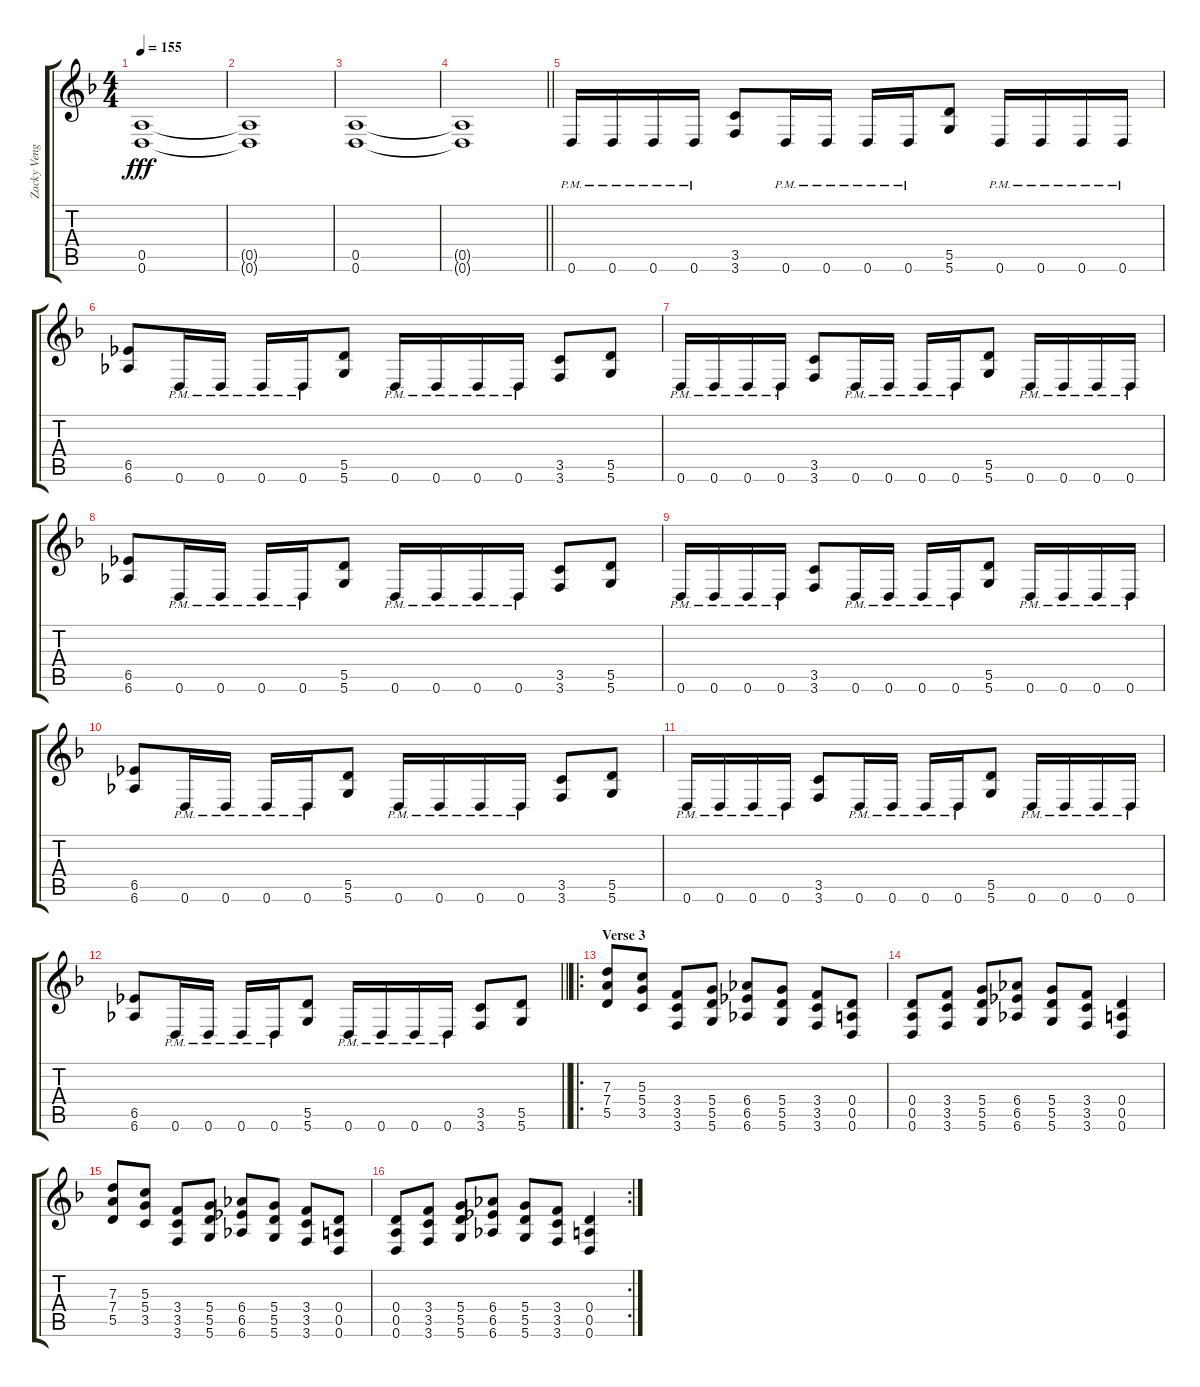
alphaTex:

\track ("Zacky Vengeance" "Zacky Veng") {instrument distortionguitar}
\staff {score tabs}
\tuning (E4 B3 G3 D3 A2 D2) {hide}
\ts (4 4)
\tempo 155
\clef g2
\ks f
(0.5 0.6).1{dy fff} |
(0.5{t} 0.6{t}).1 |
(0.5 0.6).1 |
\barLineRight lightlight
(0.5{t} 0.6{t}).1 |
0.6{pm}.16 0.6{pm}.16 0.6{pm}.16 0.6{pm}.16 (3.5 3.6).8 0.6{pm}.16 0.6{pm}.16 0.6{pm}.16 0.6{pm}.16 (5.5 5.6).8 0.6{pm}.16 0.6{pm}.16 0.6{pm}.16 0.6{pm}.16 |
(6.5 6.6).8 0.6{pm}.16 0.6{pm}.16 0.6{pm}.16 0.6{pm}.16 (5.5 5.6).8 0.6{pm}.16 0.6{pm}.16 0.6{pm}.16 0.6{pm}.16 (3.5 3.6).8 (5.5 5.6).8 |
0.6{pm}.16 0.6{pm}.16 0.6{pm}.16 0.6{pm}.16 (3.5 3.6).8 0.6{pm}.16 0.6{pm}.16 0.6{pm}.16 0.6{pm}.16 (5.5 5.6).8 0.6{pm}.16 0.6{pm}.16 0.6{pm}.16 0.6{pm}.16 |
(6.5 6.6).8 0.6{pm}.16 0.6{pm}.16 0.6{pm}.16 0.6{pm}.16 (5.5 5.6).8 0.6{pm}.16 0.6{pm}.16 0.6{pm}.16 0.6{pm}.16 (3.5 3.6).8 (5.5 5.6).8 |
0.6{pm}.16 0.6{pm}.16 0.6{pm}.16 0.6{pm}.16 (3.5 3.6).8 0.6{pm}.16 0.6{pm}.16 0.6{pm}.16 0.6{pm}.16 (5.5 5.6).8 0.6{pm}.16 0.6{pm}.16 0.6{pm}.16 0.6{pm}.16 |
(6.5 6.6).8 0.6{pm}.16 0.6{pm}.16 0.6{pm}.16 0.6{pm}.16 (5.5 5.6).8 0.6{pm}.16 0.6{pm}.16 0.6{pm}.16 0.6{pm}.16 (3.5 3.6).8 (5.5 5.6).8 |
0.6{pm}.16 0.6{pm}.16 0.6{pm}.16 0.6{pm}.16 (3.5 3.6).8 0.6{pm}.16 0.6{pm}.16 0.6{pm}.16 0.6{pm}.16 (5.5 5.6).8 0.6{pm}.16 0.6{pm}.16 0.6{pm}.16 0.6{pm}.16 |
\barLineRight lightlight
(6.5 6.6).8 0.6{pm}.16 0.6{pm}.16 0.6{pm}.16 0.6{pm}.16 (5.5 5.6).8 0.6{pm}.16 0.6{pm}.16 0.6{pm}.16 0.6{pm}.16 (3.5 3.6).8 (5.5 5.6).8 |
\ro
\section ("" "Verse 3")
(7.3 7.4 5.5).8 (5.3 5.4 3.5).8 (3.4 3.5 3.6).8 (5.4 5.5 5.6).8 (6.4 6.5 6.6).8 (5.4 5.5 5.6).8 (3.4 3.5 3.6).8 (0.4 0.5 0.6).8 |
(0.4 0.5 0.6).8 (3.4 3.5 3.6).8 (5.4 5.5 5.6).8 (6.4 6.5 6.6).8 (5.4 5.5 5.6).8 (3.4 3.5 3.6).8 (0.4 0.5 0.6).4 |
(7.3 7.4 5.5).8 (5.3 5.4 3.5).8 (3.4 3.5 3.6).8 (5.4 5.5 5.6).8 (6.4 6.5 6.6).8 (5.4 5.5 5.6).8 (3.4 3.5 3.6).8 (0.4 0.5 0.6).8 |
\rc 2
(0.4 0.5 0.6).8 (3.4 3.5 3.6).8 (5.4 5.5 5.6).8 (6.4 6.5 6.6).8 (5.4 5.5 5.6).8 (3.4 3.5 3.6).8 (0.4 0.5 0.6).4
